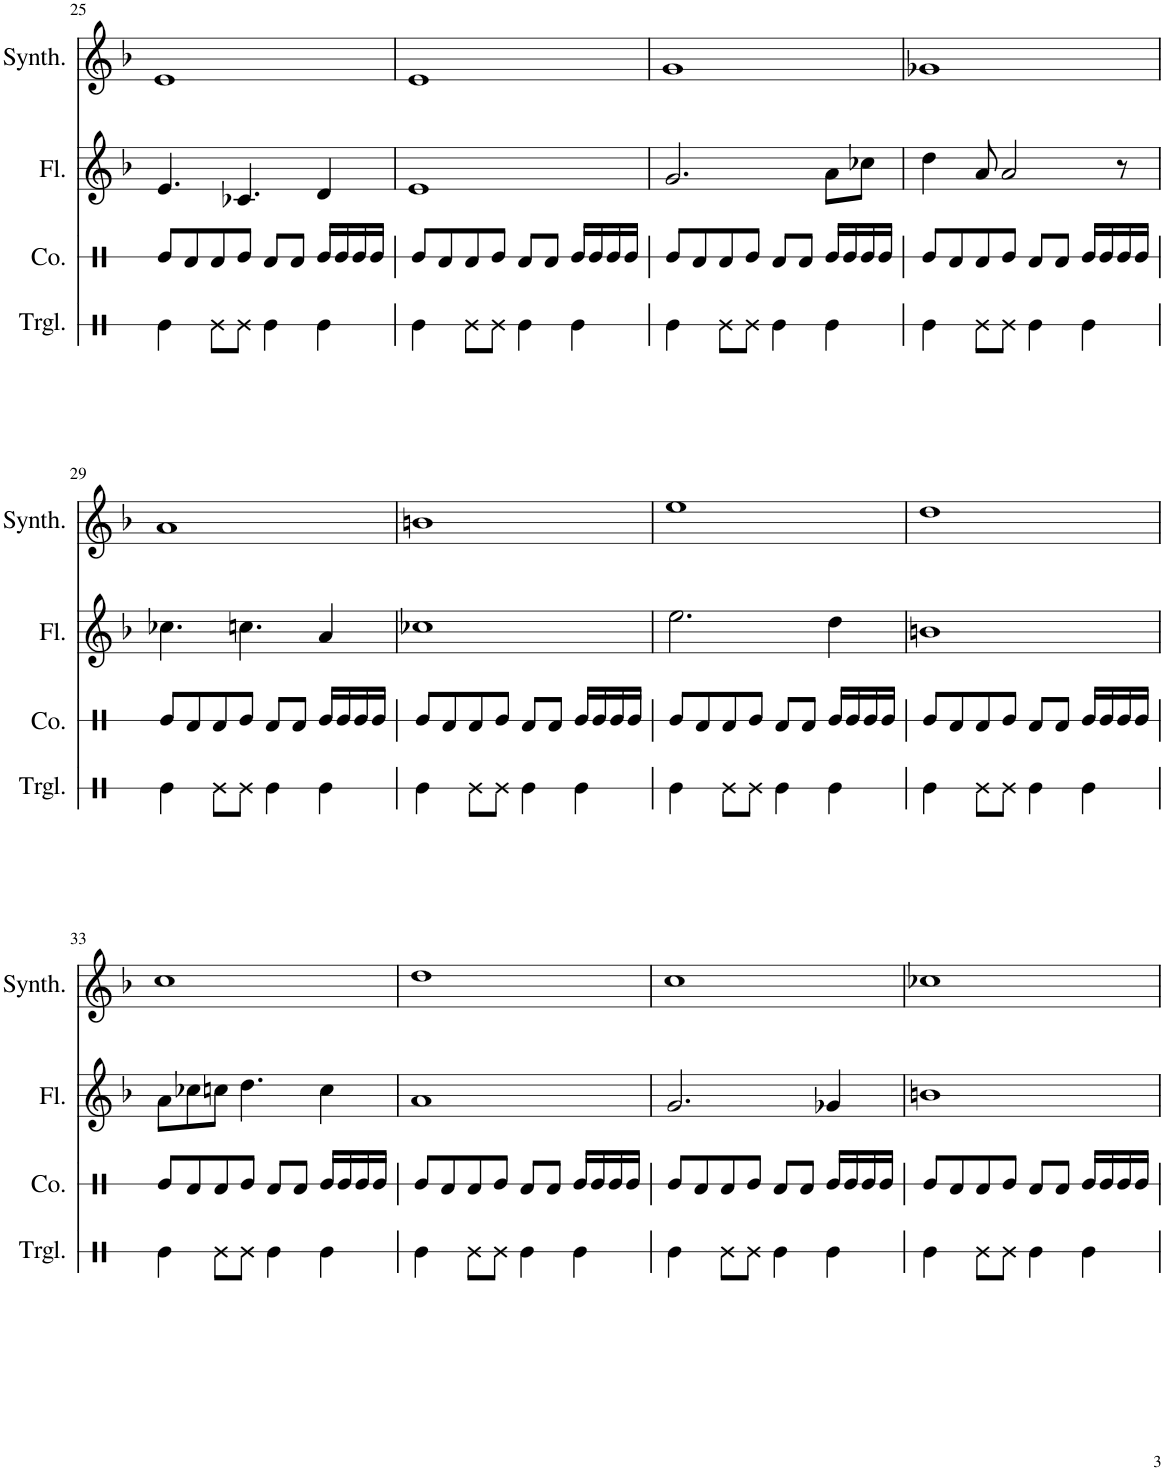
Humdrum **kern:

**kern	**kern	**kern	**kern
*part4	*part3	*part2	*part1
*staff4	*staff3	*staff2	*staff1
*I"Triangle	*I"Congas	*I"Flute	*I"Echoes Synthesizer
*I'Trgl.	*I'Co.	*I'Fl.	*I'Synth.
!!LO:PB:g=z
*clefX	*clefX	*clefG2	*clefG2
*	*Trd-7c-12	*Trd-7c-12	*
*k[]	*k[]	*k[b-]	*k[b-]
*M4/4	*M4/4	*M4/4	*M4/4
=25	=25	=25	=25
4Re\	8Re/L	4.e/	1e
.	8Rd/	.	.
8Re\L	8Rd/	.	.
8Re\J	8Re/J	4.c-X/	.
4Re\	8Rd/L	.	.
.	8Rd/J	.	.
4Re\	16Re/LL	4d/	.
.	16Re/	.	.
.	16Re/	.	.
.	16Re/JJ	.	.
=26	=26	=26	=26
4Re\	8Re/L	1e	1e
.	8Rd/	.	.
8Re\L	8Rd/	.	.
8Re\J	8Re/J	.	.
4Re\	8Rd/L	.	.
.	8Rd/J	.	.
4Re\	16Re/LL	.	.
.	16Re/	.	.
.	16Re/	.	.
.	16Re/JJ	.	.
=27	=27	=27	=27
4Re\	8Re/L	2.g/	1g
.	8Rd/	.	.
8Re\L	8Rd/	.	.
8Re\J	8Re/J	.	.
4Re\	8Rd/L	.	.
.	8Rd/J	.	.
4Re\	16Re/LL	8a\L	.
.	16Re/	.	.
.	16Re/	8cc-X\J	.
.	16Re/JJ	.	.
=28	=28	=28	=28
4Re\	8Re/L	4dd\	1g-X
.	8Rd/	.	.
8Re\L	8Rd/	8a/	.
8Re\J	8Re/J	2a/	.
4Re\	8Rd/L	.	.
.	8Rd/J	.	.
4Re\	16Re/LL	.	.
.	16Re/	.	.
.	16Re/	8r	.
.	16Re/JJ	.	.
!!LO:LB:g=z
=29	=29	=29	=29
4Re\	8Re/L	4.cc-X\	1a
.	8Rd/	.	.
8Re\L	8Rd/	.	.
8Re\J	8Re/J	4.ccn\	.
4Re\	8Rd/L	.	.
.	8Rd/J	.	.
4Re\	16Re/LL	4a/	.
.	16Re/	.	.
.	16Re/	.	.
.	16Re/JJ	.	.
=30	=30	=30	=30
4Re\	8Re/L	1cc-X	1bn
.	8Rd/	.	.
8Re\L	8Rd/	.	.
8Re\J	8Re/J	.	.
4Re\	8Rd/L	.	.
.	8Rd/J	.	.
4Re\	16Re/LL	.	.
.	16Re/	.	.
.	16Re/	.	.
.	16Re/JJ	.	.
=31	=31	=31	=31
4Re\	8Re/L	2.ee\	1ee
.	8Rd/	.	.
8Re\L	8Rd/	.	.
8Re\J	8Re/J	.	.
4Re\	8Rd/L	.	.
.	8Rd/J	.	.
4Re\	16Re/LL	4dd\	.
.	16Re/	.	.
.	16Re/	.	.
.	16Re/JJ	.	.
=32	=32	=32	=32
4Re\	8Re/L	1bn	1dd
.	8Rd/	.	.
8Re\L	8Rd/	.	.
8Re\J	8Re/J	.	.
4Re\	8Rd/L	.	.
.	8Rd/J	.	.
4Re\	16Re/LL	.	.
.	16Re/	.	.
.	16Re/	.	.
.	16Re/JJ	.	.
!!LO:LB:g=z
=33	=33	=33	=33
4Re\	8Re/L	8a\L	1cc
.	8Rd/	8cc-X\	.
8Re\L	8Rd/	8ccn\J	.
8Re\J	8Re/J	4.dd\	.
4Re\	8Rd/L	.	.
.	8Rd/J	.	.
4Re\	16Re/LL	4cc\	.
.	16Re/	.	.
.	16Re/	.	.
.	16Re/JJ	.	.
=34	=34	=34	=34
4Re\	8Re/L	1a	1dd
.	8Rd/	.	.
8Re\L	8Rd/	.	.
8Re\J	8Re/J	.	.
4Re\	8Rd/L	.	.
.	8Rd/J	.	.
4Re\	16Re/LL	.	.
.	16Re/	.	.
.	16Re/	.	.
.	16Re/JJ	.	.
=35	=35	=35	=35
4Re\	8Re/L	2.g/	1cc
.	8Rd/	.	.
8Re\L	8Rd/	.	.
8Re\J	8Re/J	.	.
4Re\	8Rd/L	.	.
.	8Rd/J	.	.
4Re\	16Re/LL	4g-X/	.
.	16Re/	.	.
.	16Re/	.	.
.	16Re/JJ	.	.
=36	=36	=36	=36
4Re\	8Re/L	1bn	1cc-X
.	8Rd/	.	.
8Re\L	8Rd/	.	.
8Re\J	8Re/J	.	.
4Re\	8Rd/L	.	.
.	8Rd/J	.	.
4Re\	16Re/LL	.	.
.	16Re/	.	.
.	16Re/	.	.
.	16Re/JJ	.	.
=	=	=	=
*-	*-	*-	*-
